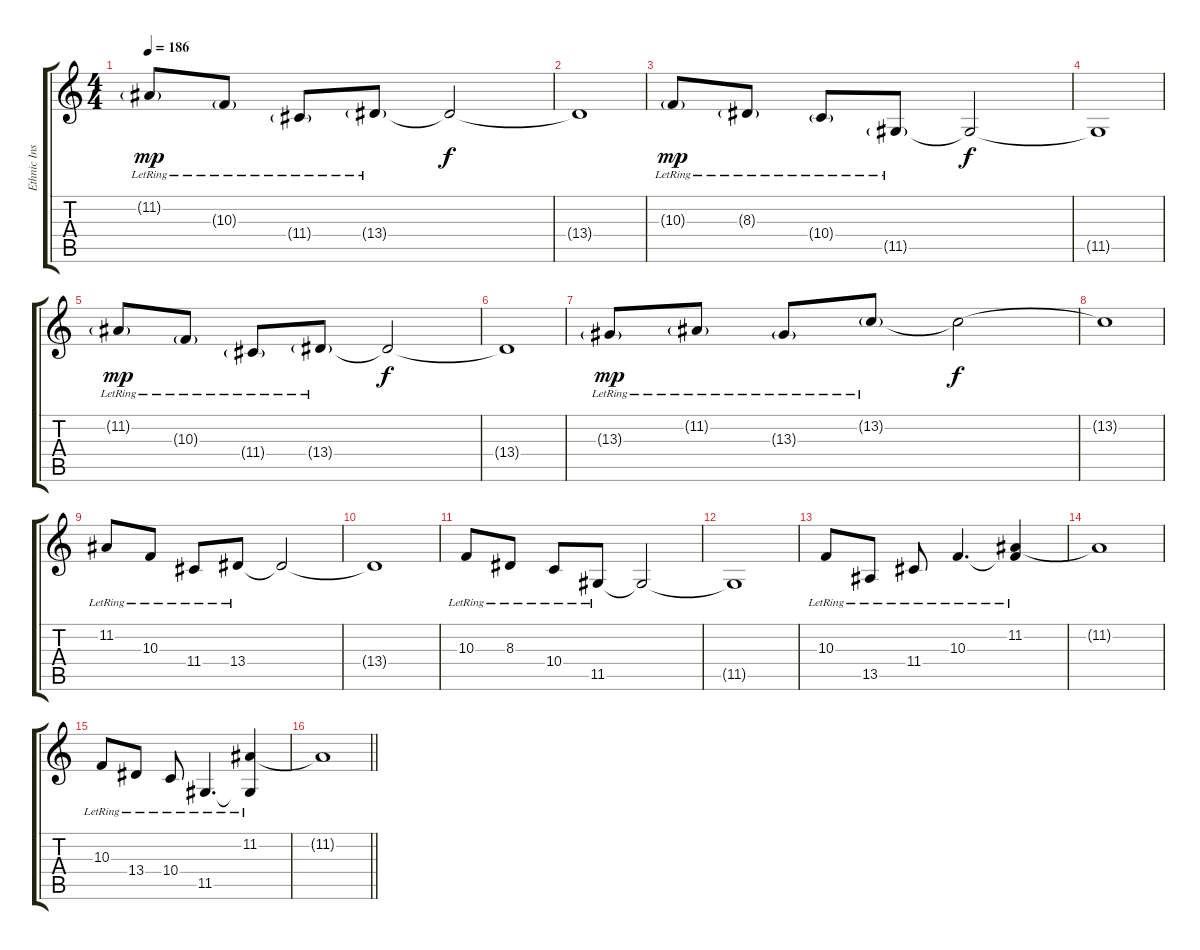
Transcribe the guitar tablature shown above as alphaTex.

\track ("Ethnic Instruments" "Ethnic Ins") {instrument shamisen}
\staff {score tabs}
\tuning (E4 B3 G3 D3 A2 E2) {hide}
\ts (4 4)
\section ("" "")
\tempo 186
\clef g2
\ks c
11.2{g lr}.8{dy mp} 10.3{g lr}.8 11.4{g lr}.8 13.4{g lr}.8 13.4{t}.2{dy f} |
13.4{t}.1 |
10.3{g lr}.8{dy mp} 8.3{g lr}.8 10.4{g lr}.8 11.5{g lr}.8 11.5{t}.2{dy f} |
11.5{t}.1 |
11.2{g lr}.8{dy mp} 10.3{g lr}.8 11.4{g lr}.8 13.4{g lr}.8 13.4{t}.2{dy f} |
13.4{t}.1 |
13.3{g lr}.8{dy mp} 11.2{g lr}.8 13.3{g lr}.8 13.2{g lr}.8 13.2{t}.2{dy f} |
13.2{t}.1 |
11.2{lr}.8 10.3{lr}.8 11.4{lr}.8 13.4{lr}.8 13.4{t}.2 |
13.4{t}.1 |
10.3{lr}.8 8.3{lr}.8 10.4{lr}.8 11.5{lr}.8 11.5{t}.2 |
11.5{t}.1 |
10.3{lr}.8 13.5{lr}.8 11.4{lr}.8 10.3{lr}.4{d} (11.2{lr} 10.3{t}).4 |
11.2{t}.1 |
10.3{lr}.8 13.4{lr}.8 10.4{lr}.8 11.5{lr}.4{d} (11.2{lr} 11.5{t}).4 |
\barLineRight lightlight
11.2{t}.1
